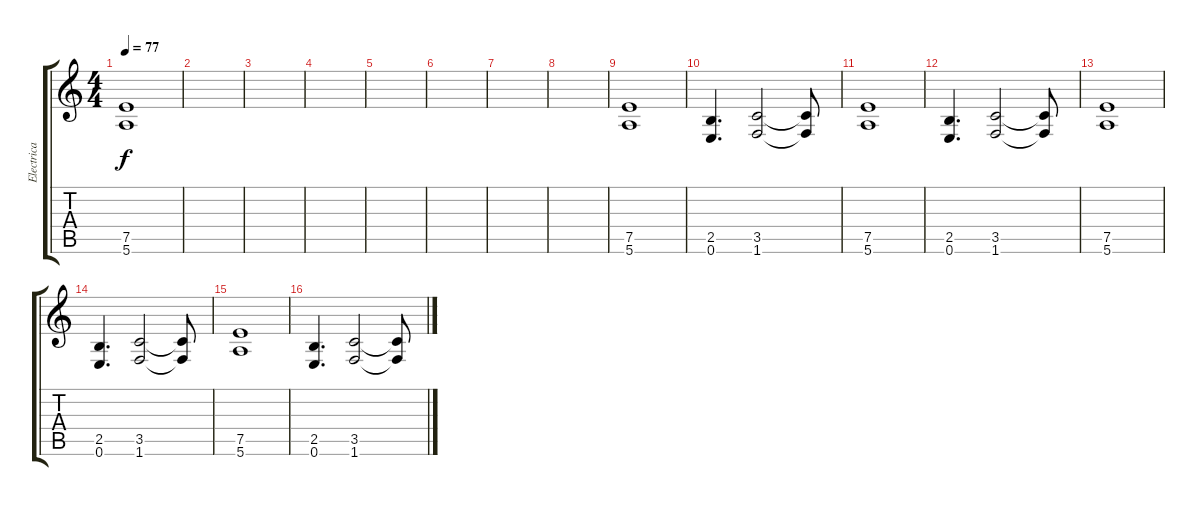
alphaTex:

\track ("Electrica 2" "Electrica ") {instrument overdrivenguitar}
\staff {score tabs}
\tuning (E4 B3 G3 D3 A2 E2) {hide}
\ts (4 4)
\tempo 77
\clef g2
\ks c
(7.5 5.6).1{dy f} |
|
|
|
|
|
|
|
(7.5 5.6).1 |
(2.5 0.6).4{d} (3.5 1.6).2 (3.5{t} 1.6{t}).8 |
(7.5 5.6).1 |
(2.5 0.6).4{d} (3.5 1.6).2 (3.5{t} 1.6{t}).8 |
(7.5 5.6).1 |
(2.5 0.6).4{d} (3.5 1.6).2 (3.5{t} 1.6{t}).8 |
(7.5 5.6).1 |
(2.5 0.6).4{d} (3.5 1.6).2 (3.5{t} 1.6{t}).8
